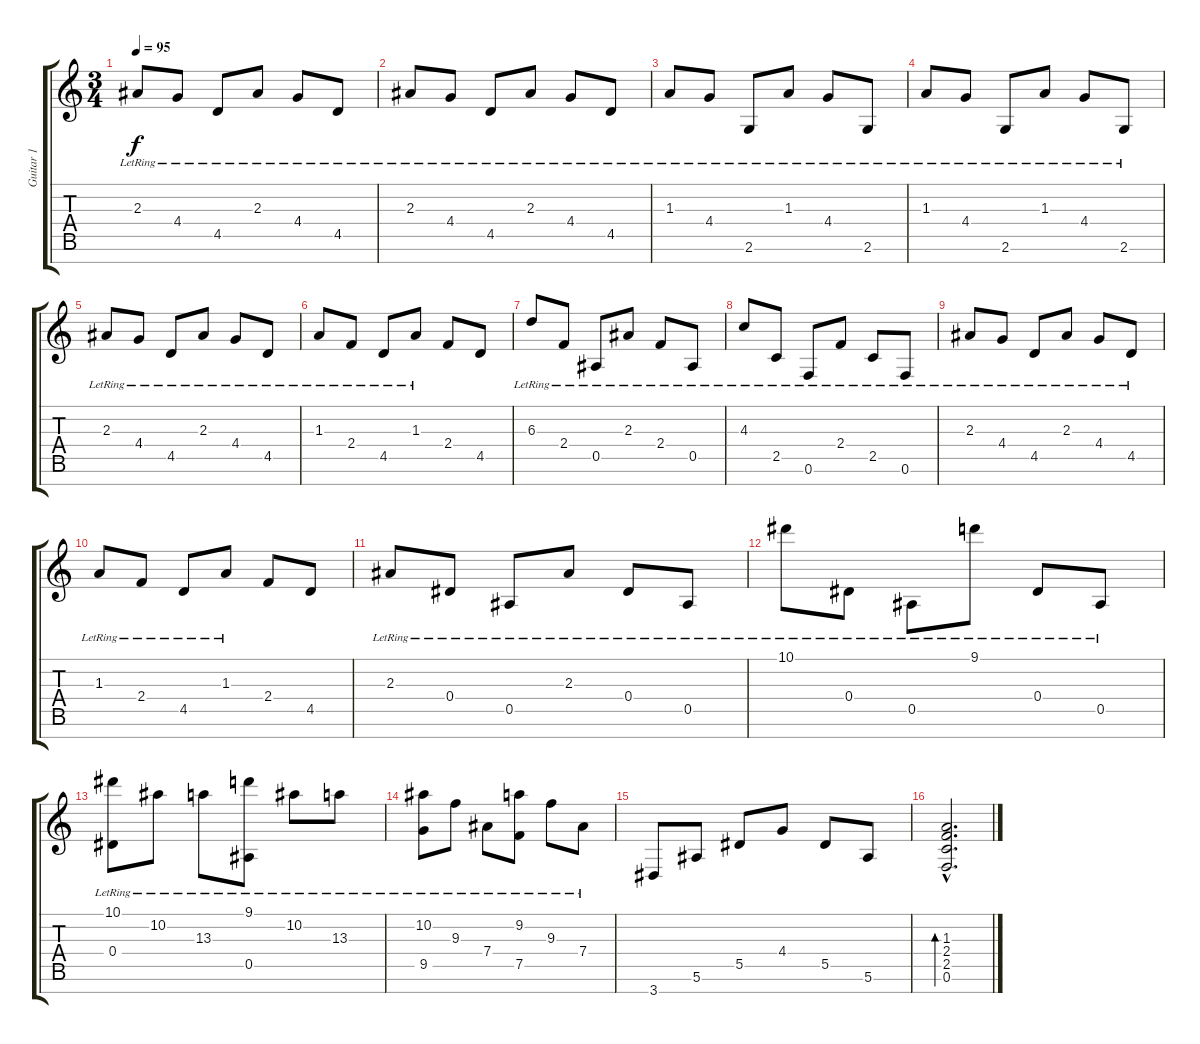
\track ("Guitar 1" "Guitar 1") {instrument distortionguitar}
\staff {score tabs}
\tuning (F4 C4 Ab3 Eb3 Bb2 F2 C2) {hide}
\ts (3 4)
\tempo 95
\clef g2
\ks c
2.3{lr}.8{dy f volume 11 instrument acousticguitarsteel} 4.4{lr}.8 4.5{lr}.8 2.3{lr}.8 4.4{lr}.8 4.5{lr}.8 |
2.3{lr}.8 4.4{lr}.8 4.5{lr}.8 2.3{lr}.8 4.4{lr}.8 4.5{lr}.8 |
1.3{lr}.8 4.4{lr}.8 2.6{lr}.8 1.3{lr}.8 4.4{lr}.8 2.6{lr}.8 |
1.3{lr}.8 4.4{lr}.8 2.6{lr}.8 1.3{lr}.8 4.4{lr}.8 2.6{lr}.8 |
2.3{lr}.8 4.4{lr}.8 4.5{lr}.8 2.3{lr}.8 4.4{lr}.8 4.5{lr}.8 |
1.3{lr}.8 2.4{lr}.8 4.5{lr}.8 1.3{lr}.8 2.4.8 4.5.8 |
6.3{lr}.8 2.4{lr}.8 0.5{lr}.8 2.3{lr}.8 2.4{lr}.8 0.5{lr}.8 |
4.3{lr}.8 2.5{lr}.8 0.6{lr}.8 2.4{lr}.8 2.5{lr}.8 0.6{lr}.8 |
2.3{lr}.8 4.4{lr}.8 4.5{lr}.8 2.3{lr}.8 4.4{lr}.8 4.5{lr}.8 |
1.3{lr}.8 2.4{lr}.8 4.5{lr}.8 1.3{lr}.8 2.4.8 4.5.8 |
2.3{lr}.8 0.4{lr}.8 0.5{lr}.8 2.3{lr}.8 0.4{lr}.8 0.5{lr}.8 |
10.1{lr}.8 0.4{lr}.8 0.5{lr}.8 9.1{lr}.8 0.4{lr}.8 0.5{lr}.8 |
(10.1{lr} 0.4{lr}).8 10.2{lr}.8 13.3{lr}.8 (9.1{lr} 0.5{lr}).8 10.2{lr}.8 13.3{lr}.8 |
(10.2{lr} 9.5{lr}).8 9.3{lr}.8 7.4{lr}.8 (9.2{lr} 7.5).8 9.3{lr}.8 7.4{lr}.8 |
3.7.8 5.6.8 5.5.8 4.4.8 5.5.8 5.6.8 |
(1.3{hac} 2.4{hac} 2.5{hac} 0.6{hac}).2{d bd 120}
